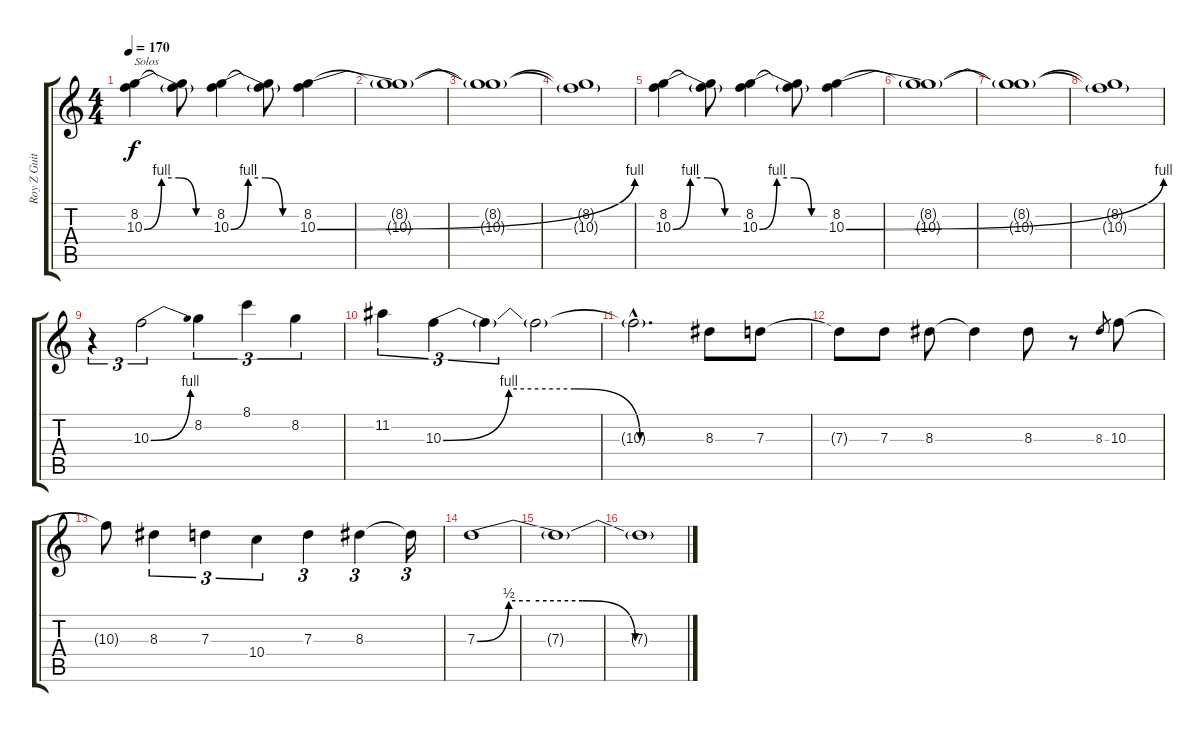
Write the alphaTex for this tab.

\track ("Roy Z Guitar 01" "Roy Z Guit") {instrument distortionguitar}
\staff {score tabs}
\tuning (E4 B3 G3 D3 A2 D2) {hide}
\ts (4 4)
\tempo 170
\clef g2
\ks c
(8.2 10.3{be (custom 0 0 15 4 30 4 45 0 60 0)}).4{txt "Solos" dy f} (8.2{t} 10.3{t}).8 (8.2 10.3{be (custom 0 0 15 4 30 4 45 0 60 0)}).4 (8.2{t} 10.3{t}).8 (8.2 10.3{be (bend 0 0 60 4)}).4 |
(8.2{t} 10.3{t}).1 |
(8.2{t} 10.3{t}).1 |
(8.2{t} 10.3{t}).1 |
(8.2 10.3{be (custom 0 0 15 4 30 4 45 0 60 0)}).4 (8.2{t} 10.3{t}).8 (8.2 10.3{be (custom 0 0 15 4 30 4 45 0 60 0)}).4 (8.2{t} 10.3{t}).8 (8.2 10.3{be (bend 0 0 60 4)}).4 |
(8.2{t} 10.3{t}).1 |
(8.2{t} 10.3{t}).1 |
(8.2{t} 10.3{t}).1 |
r.4{tu (3 2)} 10.3{be (bend 0 0 60 4)}.2{tu (3 2)} 8.2.4{tu (3 2)} 8.1.4{tu (3 2)} 8.2.4{tu (3 2)} |
11.2.4{tu (3 2)} 10.3{be (custom 0 0 15 4 30 4 45 0 60 0)}.4{tu (3 2)} 10.3{t}.4{tu (3 2)} 10.3{t}.2 |
10.3{hac t}.2{d} 8.3.8 7.3.8 |
7.3{t}.8 7.3.8 8.3.8 8.3{t}.4 8.3.8 r.8 8.3.8{gr} 10.3.8 |
10.3{t}.8 8.3.4{tu (3 2)} 7.3.4{tu (3 2)} 10.4.4{tu (3 2)} 7.3.4{tu (3 2)} 8.3.4{tu (3 2)} 8.3{t}.16{tu (3 2)} |
7.3{be (custom 0 0 9 2 15 2 30 2 45 0 60 0)}.1 |
7.3{t}.1 |
7.3{t}.1
